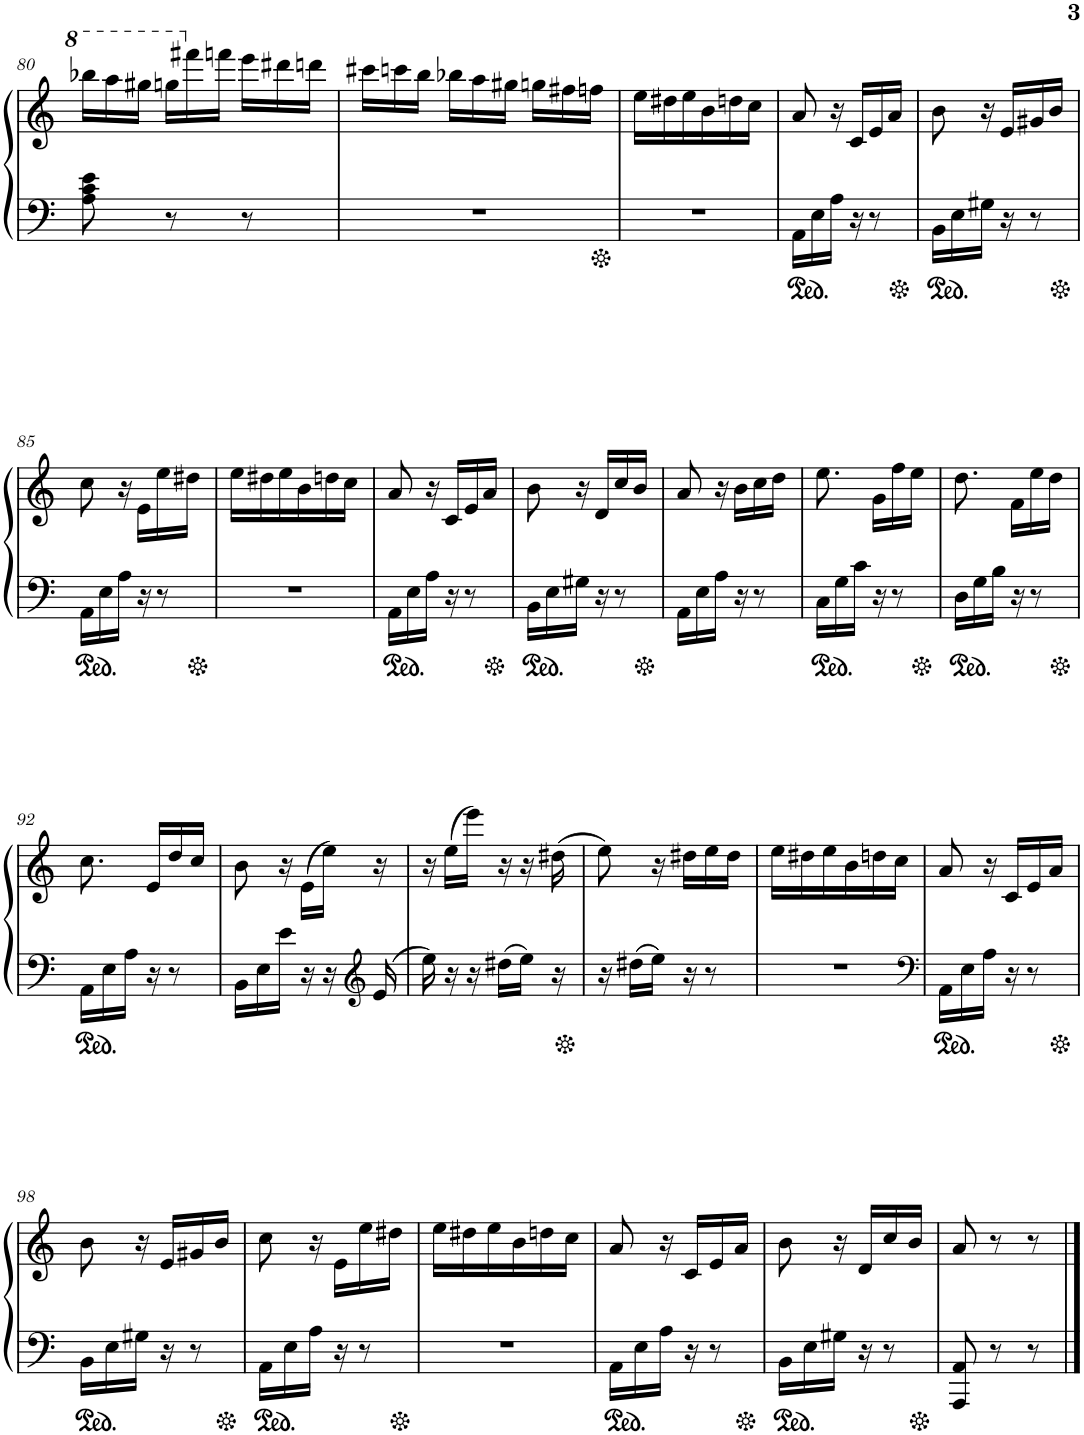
**kern	**kern
*part1	*part1
*staff2	*staff1
*I"Piano	*
*I'Pno.	*
!!LO:PB:g=z
*clefF4	*clefG2
*k[]	*k[]
*M3/8	*M3/8
*	*Xtuplet
=80	=80
8A\ 8c\ 8e\	24bbb-X\LL
.	24aaa\
.	24ggg#X\JJ
8r	24gggn\LL
.	24fff#X\
.	24fffn\JJ
8r	24eee\LL
.	24ddd#X\
.	24dddn\JJ
=81	=81
4.r	24ccc#X\LL
.	24cccn\
.	24bb\JJ
.	24bb-X\LL
.	24aa\
.	24gg#X\JJ
.	24ggn\LL
.	24ff#X\
.	24ffn\JJ
=82	=82
4.r	16ee\LL
.	16dd#X\
.	16ee\
.	16b\
.	16ddn\
.	16cc\JJ
=83	=83
16AA\LL	8a/
16E\	.
16A\JJ	16r
16r	16c/LL
8r	16e/
.	16a/JJ
=84	=84
16BB\LL	8b\
16E\	.
16G#X\JJ	16r
16r	16e/LL
8r	16g#X/
.	16b/JJ
!!LO:LB:g=z
=85	=85
16AA\LL	8cc\
16E\	.
16A\JJ	16r
16r	16e\LL
8r	16ee\
.	16dd#X\JJ
=86	=86
4.r	16ee\LL
.	16dd#X\
.	16ee\
.	16b\
.	16ddn\
.	16cc\JJ
=87	=87
16AA\LL	8a/
16E\	.
16A\JJ	16r
16r	16c/LL
8r	16e/
.	16a/JJ
=88	=88
16BB\LL	8b\
16E\	.
16G#X\JJ	16r
16r	16d/LL
8r	16cc/
.	16b/JJ
=89	=89
16AA\LL	8a/
16E\	.
16A\JJ	16r
16r	16b\LL
8r	16cc\
.	16dd\JJ
=90	=90
16C\LL	8.ee\
16G\	.
16c\JJ	.
16r	16g\LL
8r	16ff\
.	16ee\JJ
=91	=91
16D\LL	8.dd\
16G\	.
16B\JJ	.
16r	16f\LL
8r	16ee\
.	16dd\JJ
!!LO:LB:g=z
=92	=92
16AA\LL	8.cc\
16E\	.
16A\JJ	.
16r	16e/LL
8r	16dd/
.	16cc/JJ
=93	=93
16BB\LL	8b\
16E\	.
16e\JJ	16r
16r	(16e\LL
16r	16ee\JJ)
*clefG2	*
16e/	16r
=94	=94
16ee\	16r
16r	(16ee\LL
16r	16eee\JJ)
16dd#X\LL	16r
16ee\JJ	16r
16r	(16dd#X\
=95	=95
16r	8ee\)
16dd#X\LL	.
16ee\JJ	16r
16r	16dd#X\LL
8r	16ee\
.	16dd#\JJ
=96	=96
4.r	16ee\LL
.	16dd#X\
.	16ee\
.	16b\
.	16ddn\
.	16cc\JJ
=97	=97
*clefF4	*
16AA\LL	8a/
16E\	.
16A\JJ	16r
16r	16c/LL
8r	16e/
.	16a/JJ
!!LO:LB:g=z
=98	=98
16BB\LL	8b\
16E\	.
16G#X\JJ	16r
16r	16e/LL
8r	16g#X/
.	16b/JJ
=99	=99
16AA\LL	8cc\
16E\	.
16A\JJ	16r
16r	16e\LL
8r	16ee\
.	16dd#X\JJ
=100	=100
4.r	16ee\LL
.	16dd#X\
.	16ee\
.	16b\
.	16ddn\
.	16cc\JJ
=101	=101
16AA\LL	8a/
16E\	.
16A\JJ	16r
16r	16c/LL
8r	16e/
.	16a/JJ
=102	=102
16BB\LL	8b\
16E\	.
16G#X\JJ	16r
16r	16d/LL
8r	16cc/
.	16b/JJ
=103	=103
8AAA/ 8AA/	8a/
8r	8r
8r	8r
==	==
*-	*-
